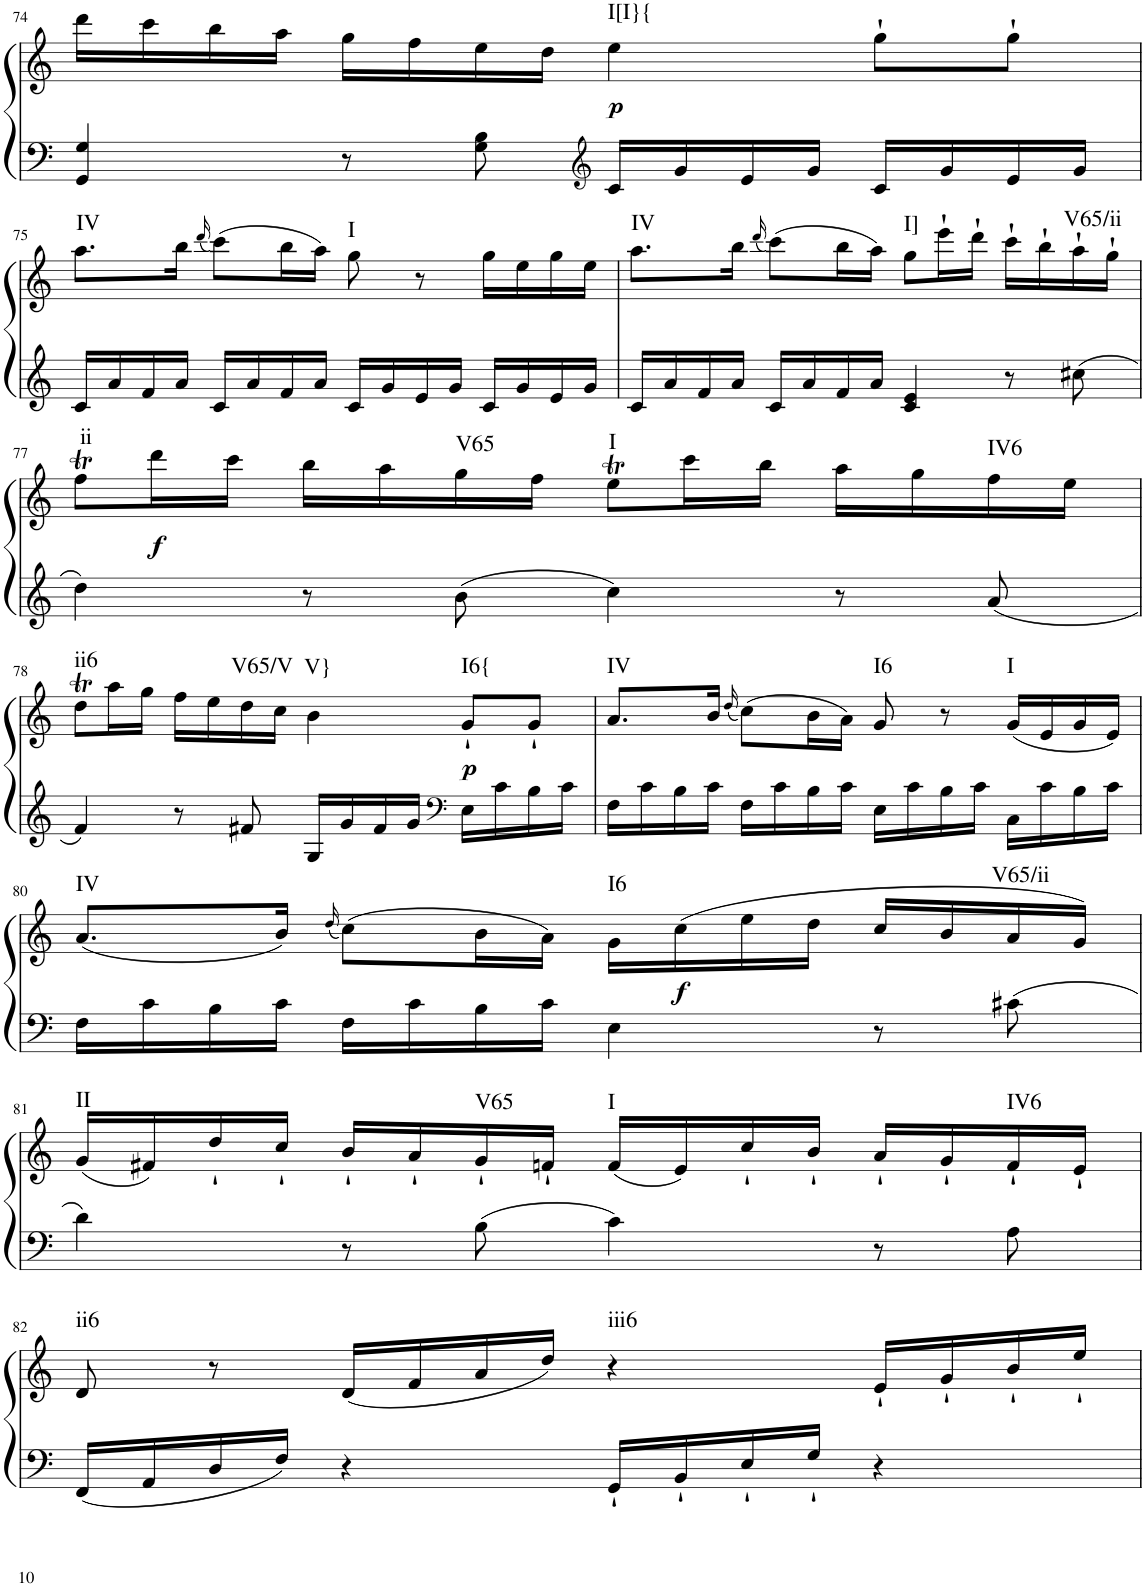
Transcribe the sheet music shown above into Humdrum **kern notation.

**kern	**kern	**dynam	**harte
*part1	*part1	*part1	*part1
*staff2	*staff1	*staff1/2	*
*I"Klavier linke Hand	*	*	*
!!LO:PB:g=z
*clefF4	*clefG2	*	*
*k[]	*k[]	*	*
*M4/4	*M4/4	*	*
=74	=74	=74	=74
4GG/ 4G/	16ddd\LL	.	.
.	16ccc\	.	.
.	16bb\	.	.
.	16aa\JJ	.	.
8r	16gg\LL	.	.
.	16ff\	.	.
8G\ 8B\	16ee\	.	.
.	16dd\JJ	.	.
*clefG2	*	*	*
!	!	!LO:DY:b	!LO:H:kt=I[I}{
16c/LL	4ee\	p	N
16g/	.	.	.
16e/	.	.	.
16g/JJ	.	.	.
16c/LL	8gg`\L	.	.
16g/	.	.	.
16e/	8gg`\J	.	.
16g/JJ	.	.	.
!!LO:LB:g=z
=75	=75	=75	=75
!	!	!	!LO:H:kt=IV
16c/LL	8.aa\L	.	N
16a/	.	.	.
16f/	.	.	.
16a/JJ	16bb\Jk	.	.
.	(16qddd/	.	.
16c/LL	(8ccc\L)	.	.
16a/	.	.	.
16f/	16bb\L	.	.
16a/JJ	16aa\JJ)	.	.
!	!	!	!LO:H:kt=I
16c/LL	8gg\	.	N
16g/	.	.	.
16e/	8r	.	.
16g/JJ	.	.	.
16c/LL	16gg\LL	.	.
16g/	16ee\	.	.
16e/	16gg\	.	.
16g/JJ	16ee\JJ	.	.
=76	=76	=76	=76
!	!	!	!LO:H:kt=IV
16c/LL	8.aa\L	.	N
16a/	.	.	.
16f/	.	.	.
16a/JJ	16bb\Jk	.	.
.	(16qddd/	.	.
16c/LL	(8ccc\L)	.	.
16a/	.	.	.
16f/	16bb\L	.	.
16a/JJ	16aa\JJ)	.	.
!	!	!	!LO:H:kt=I]
4c/ 4e/	8gg\L	.	N
.	16eee`\L	.	.
.	16ddd`\JJ	.	.
8r	16ccc`\LL	.	.
.	16bb`\	.	.
!	!	!	!LO:H:kt=V65/ii
8cc#X\	16aa`\	.	N
.	16gg`\JJ	.	.
!!LO:LB:g=z
=77	=77	=77	=77
!	!	!	!LO:H:kt=ii
4dd\	8ffT\L	.	N
!	!	!LO:DY:b	!
.	16ddd\L	f	.
.	16ccc\JJ	.	.
8r	16bb\LL	.	.
.	16aa\	.	.
!	!	!	!LO:H:kt=V65
8b\	16gg\	.	N
.	16ff\JJ	.	.
!	!	!	!LO:H:kt=I
4cc\	8eet\L	.	N
.	16ccc\L	.	.
.	16bb\JJ	.	.
8r	16aa\LL	.	.
.	16gg\	.	.
!	!	!	!LO:H:kt=IV6
8a/	16ff\	.	N
.	16ee\JJ	.	.
!!LO:LB:g=z
=78	=78	=78	=78
!	!	!	!LO:H:kt=ii6
4f/	8ddT\L	.	N
.	16aa\L	.	.
.	16gg\JJ	.	.
8r	16ff\LL	.	.
.	16ee\	.	.
!	!	!	!LO:H:kt=V65/V
8f#X/	16dd\	.	N
.	16cc\JJ	.	.
!	!	!	!LO:H:kt=V}
16G/LL	4b\	.	N
16g/	.	.	.
16f#/	.	.	.
16g/JJ	.	.	.
*clefF4	*	*	*
!	!	!LO:DY:b	!LO:H:kt=I6{
16E\LL	8g`/L	p	N
16c\	.	.	.
16B\	8g`/J	.	.
16c\JJ	.	.	.
=79	=79	=79	=79
!	!	!	!LO:H:kt=IV
16F\LL	8.a/L	.	N
16c\	.	.	.
16B\	.	.	.
16c\JJ	16b/Jk	.	.
.	(16qdd/	.	.
16F\LL	(8cc\L)	.	.
16c\	.	.	.
16B\	16b\L	.	.
16c\JJ	16a\JJ)	.	.
!	!	!	!LO:H:kt=I6
16E\LL	8g/	.	N
16c\	.	.	.
16B\	8r	.	.
16c\JJ	.	.	.
!	!	!	!LO:H:kt=I
16C\LL	(16g/LL	.	N
16c\	16e/	.	.
16B\	16g/	.	.
16c\JJ	16e/JJ)	.	.
!!LO:LB:g=z
=80	=80	=80	=80
!	!	!	!LO:H:kt=IV
16F\LL	(8.a/L	.	N
16c\	.	.	.
16B\	.	.	.
16c\JJ	16b/Jk)	.	.
.	(16qdd/	.	.
16F\LL	(8cc\L)	.	.
16c\	.	.	.
16B\	16b\L	.	.
16c\JJ	16a\JJ)	.	.
!	!	!	!LO:H:kt=I6
4E\	16g\LL	.	N
!	!	!LO:DY:b	!
.	(16cc\	f	.
.	16ee\	.	.
.	16dd\JJ	.	.
8r	16cc/LL	.	.
.	16b/	.	.
!	!	!	!LO:H:kt=V65/ii
8c#X\	16a/	.	N
.	16g/JJ)	.	.
!!LO:LB:g=z
=81	=81	=81	=81
!	!	!	!LO:H:kt=II
4d\	(16g/LL	.	N
.	16f#X/)	.	.
.	16dd`/	.	.
.	16cc`/JJ	.	.
8r	16b`/LL	.	.
.	16a`/	.	.
!	!	!	!LO:H:kt=V65
8B\	16g`/	.	N
.	16fn`/JJ	.	.
!	!	!	!LO:H:kt=I
4c\	(16f/LL	.	N
.	16e/)	.	.
.	16cc`/	.	.
.	16b`/JJ	.	.
8r	16a`/LL	.	.
.	16g`/	.	.
!	!	!	!LO:H:kt=IV6
8A\	16f`/	.	N
.	16e`/JJ	.	.
!!LO:LB:g=z
=82	=82	=82	=82
!	!	!	!LO:H:kt=ii6
16FF/LL	8d/	.	N
16AA/	.	.	.
16D/	8r	.	.
16F/JJ	.	.	.
4r	(16d/LL	.	.
.	16f/	.	.
.	16a/	.	.
.	16dd/JJ)	.	.
!	!	!	!LO:H:kt=iii6
16GG`/LL	4r	.	N
16BB`/	.	.	.
16E`/	.	.	.
16G`/JJ	.	.	.
4r	16e`/LL	.	.
.	16g`/	.	.
.	16b`/	.	.
.	16ee`/JJ	.	.
=	=	=	=
*-	*-	*-	*-
